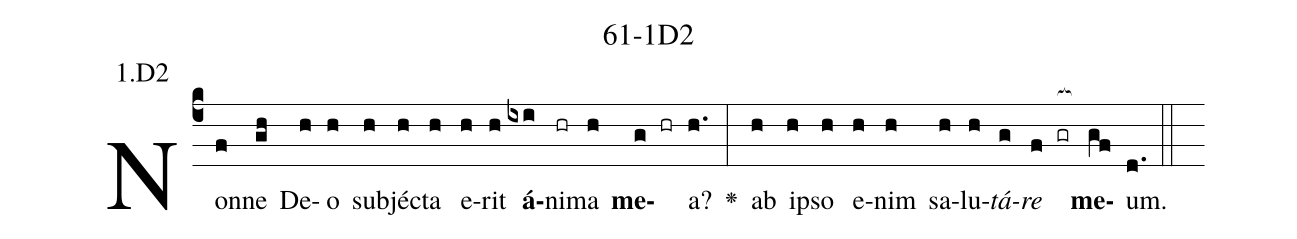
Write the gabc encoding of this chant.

name: 61-1D2;
annotation: 1.D2;
%%
(c4)Non(f)ne(gh) De(h)o(h) sub(h)jéc(h)ta(h) e(h)rit(h) <b>á</b>(ixi)ni(hr)ma(h) <b>me</b>(g hr)a?(h.) <v>\greheightstar</v>(:) ab(h) ip(h)so(h) e(h)nim(h) sa(h)lu(h)<i>tá</i>(g)<i>re</i>(f gr[ocb:1{]) <b>me</b>(gf[ocb:0}])um.(d.) (::)


%E(h) u(h) o(g) u(f) a(gf) e.(d.) (::)
